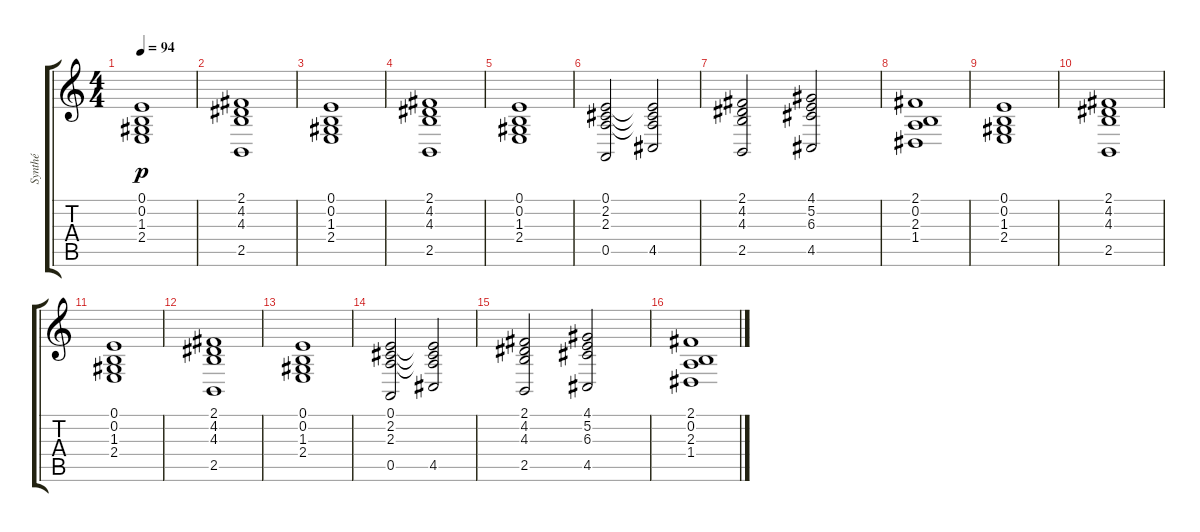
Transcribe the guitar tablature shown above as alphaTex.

\track ("Synthé" "Synthé") {instrument electricpiano2}
\staff {score tabs}
\tuning (E4 B3 G3 D3 A2 E2) {hide}
\ts (4 4)
\tempo 94
\clef g2
\ks c
(0.1 0.2 1.3 2.4).1{dy p instrument electricpiano2} |
(2.1 4.2 4.3 2.5).1 |
(0.1 0.2 1.3 2.4).1 |
(2.1 4.2 4.3 2.5).1 |
(0.1 0.2 1.3 2.4).1 |
(0.1 2.2 2.3 0.5).2 (0.1{t} 2.2{t} 2.3{t} 4.5).2 |
(2.1 4.2 4.3 2.5).2 (4.1 5.2 6.3 4.5).2 |
(2.1 0.2 2.3 1.4).1 |
(0.1 0.2 1.3 2.4).1 |
(2.1 4.2 4.3 2.5).1 |
(0.1 0.2 1.3 2.4).1 |
(2.1 4.2 4.3 2.5).1 |
(0.1 0.2 1.3 2.4).1 |
(0.1 2.2 2.3 0.5).2 (0.1{t} 2.2{t} 2.3{t} 4.5).2 |
(2.1 4.2 4.3 2.5).2 (4.1 5.2 6.3 4.5).2 |
(2.1 0.2 2.3 1.4).1
